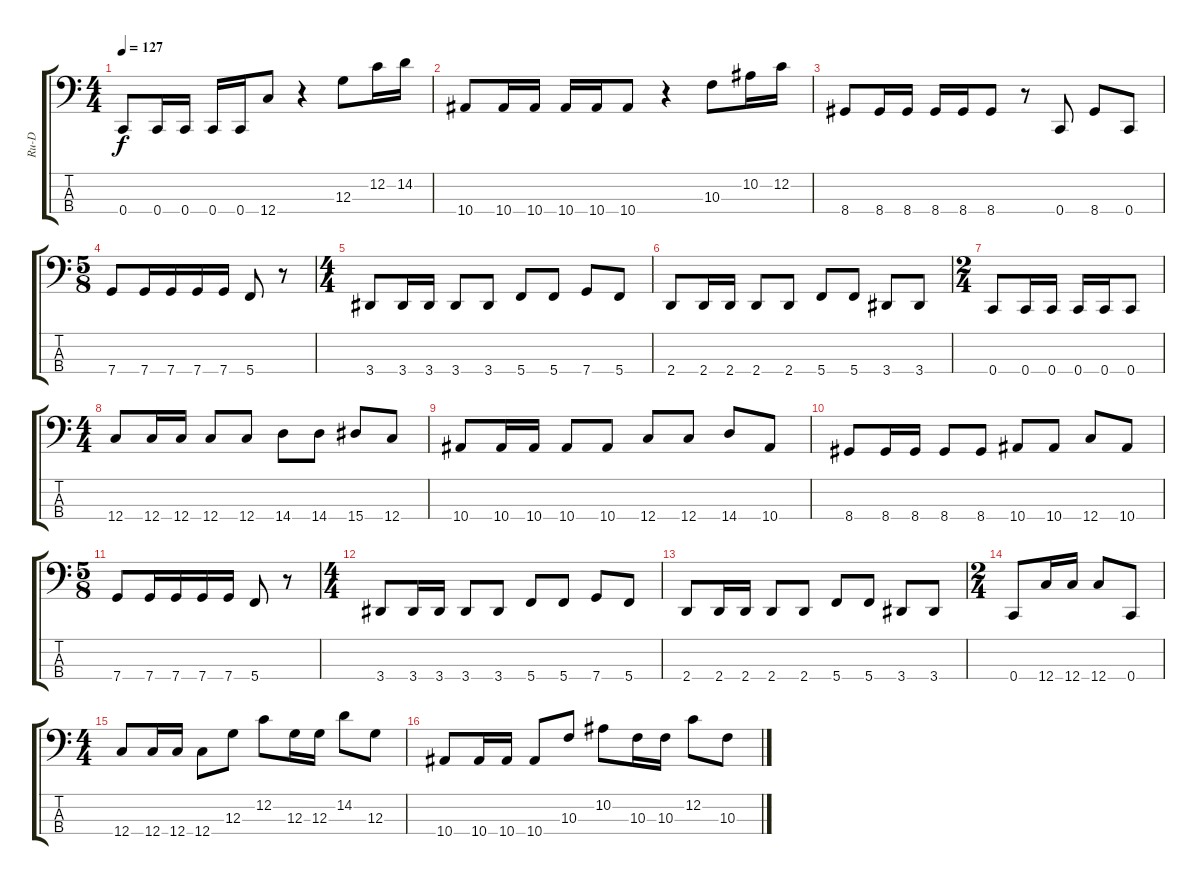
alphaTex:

\track ("Ru-D" "Ru-D") {instrument synthbass2}
\staff {score tabs}
\tuning (F2 C2 G1 C1) {hide}
\ts (4 4)
\tempo 127
\clef f4
\ks c
0.4.8{dy f} 0.4.16 0.4.16 0.4.16 0.4.16 12.4.8 r.4 12.3.8 12.2.16 14.2.16 |
10.4.8 10.4.16 10.4.16 10.4.16 10.4.16 10.4.8 r.4 10.3.8 10.2.16 12.2.16 |
8.4.8 8.4.16 8.4.16 8.4.16 8.4.16 8.4.8 r.8 0.4.8 8.4.8 0.4.8 |
\ts (5 8)
7.4.8 7.4.16 7.4.16 7.4.16 7.4.16 5.4.8 r.8 |
\ts (4 4)
3.4.8 3.4.16 3.4.16 3.4.8 3.4.8 5.4.8 5.4.8 7.4.8 5.4.8 |
2.4.8 2.4.16 2.4.16 2.4.8 2.4.8 5.4.8 5.4.8 3.4.8 3.4.8 |
\ts (2 4)
0.4.8 0.4.16 0.4.16 0.4.16 0.4.16 0.4.8 |
\ts (4 4)
12.4.8 12.4.16 12.4.16 12.4.8 12.4.8 14.4.8 14.4.8 15.4.8 12.4.8 |
10.4.8 10.4.16 10.4.16 10.4.8 10.4.8 12.4.8 12.4.8 14.4.8 10.4.8 |
8.4.8 8.4.16 8.4.16 8.4.8 8.4.8 10.4.8 10.4.8 12.4.8 10.4.8 |
\ts (5 8)
7.4.8 7.4.16 7.4.16 7.4.16 7.4.16 5.4.8 r.8 |
\ts (4 4)
3.4.8 3.4.16 3.4.16 3.4.8 3.4.8 5.4.8 5.4.8 7.4.8 5.4.8 |
2.4.8 2.4.16 2.4.16 2.4.8 2.4.8 5.4.8 5.4.8 3.4.8 3.4.8 |
\ts (2 4)
0.4.8 12.4.16 12.4.16 12.4.8 0.4.8 |
\ts (4 4)
12.4.8 12.4.16 12.4.16 12.4.8 12.3.8 12.2.8 12.3.16 12.3.16 14.2.8 12.3.8 |
10.4.8 10.4.16 10.4.16 10.4.8 10.3.8 10.2.8 10.3.16 10.3.16 12.2.8 10.3.8
